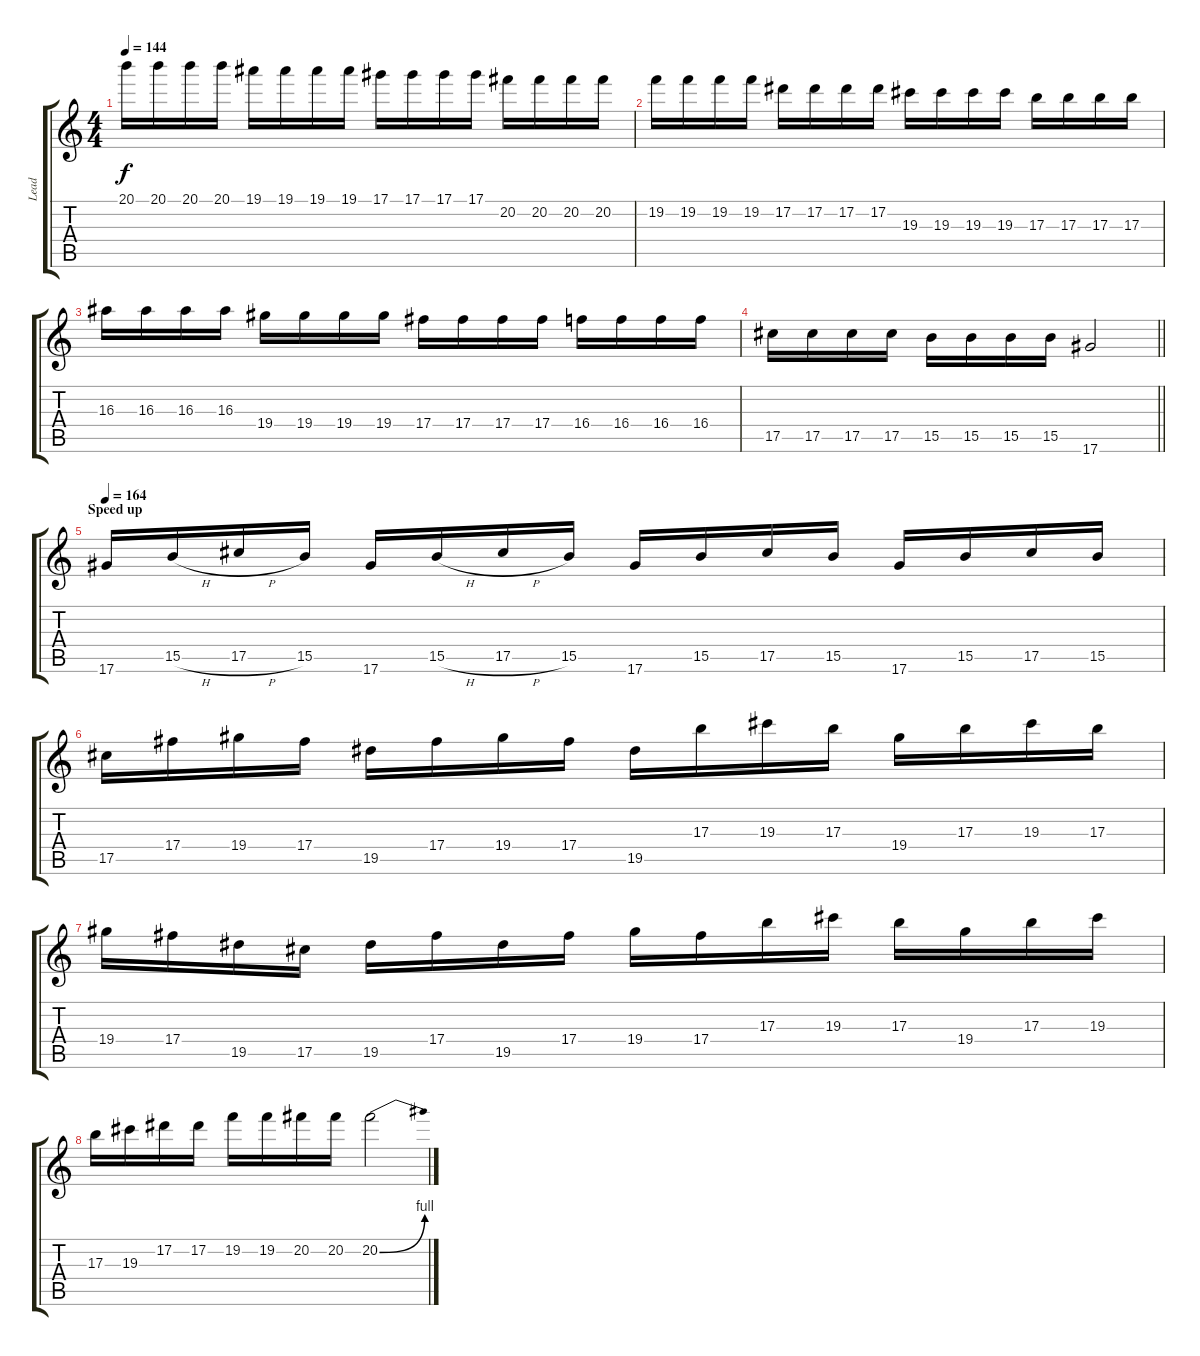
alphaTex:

\track ("Lead" "Lead") {instrument overdrivenguitar}
\staff {score tabs}
\tuning (Eb4 Bb3 Gb3 Db3 Ab2 Eb2) {hide}
\ts (4 4)
\tempo 144
\clef g2
\ks c
20.1.16{dy f} 20.1.16 20.1.16 20.1.16 19.1.16 19.1.16 19.1.16 19.1.16 17.1.16 17.1.16 17.1.16 17.1.16 20.2.16 20.2.16 20.2.16 20.2.16 |
19.2.16 19.2.16 19.2.16 19.2.16 17.2.16 17.2.16 17.2.16 17.2.16 19.3.16 19.3.16 19.3.16 19.3.16 17.3.16 17.3.16 17.3.16 17.3.16 |
16.3.16 16.3.16 16.3.16 16.3.16 19.4.16 19.4.16 19.4.16 19.4.16 17.4.16 17.4.16 17.4.16 17.4.16 16.4.16 16.4.16 16.4.16 16.4.16 |
\barLineRight lightlight
17.5.16 17.5.16 17.5.16 17.5.16 15.5.16 15.5.16 15.5.16 15.5.16 17.6.2 |
\section ("" "Speed up")
\tempo 164
17.6.16 15.5{h}.16 17.5{h}.16 15.5.16 17.6.16 15.5{h}.16 17.5{h}.16 15.5.16 17.6.16 15.5.16 17.5.16 15.5.16 17.6.16 15.5.16 17.5.16 15.5.16 |
17.5.16 17.4.16 19.4.16 17.4.16 19.5.16 17.4.16 19.4.16 17.4.16 19.5.16 17.3.16 19.3.16 17.3.16 19.4.16 17.3.16 19.3.16 17.3.16 |
19.4.16 17.4.16 19.5.16 17.5.16 19.5.16 17.4.16 19.5.16 17.4.16 19.4.16 17.4.16 17.3.16 19.3.16 17.3.16 19.4.16 17.3.16 19.3.16 |
17.3.16 19.3.16 17.2.16 17.2.16 19.2.16 19.2.16 20.2.16 20.2.16 20.2{be (bend 0 0 60 4)}.2
